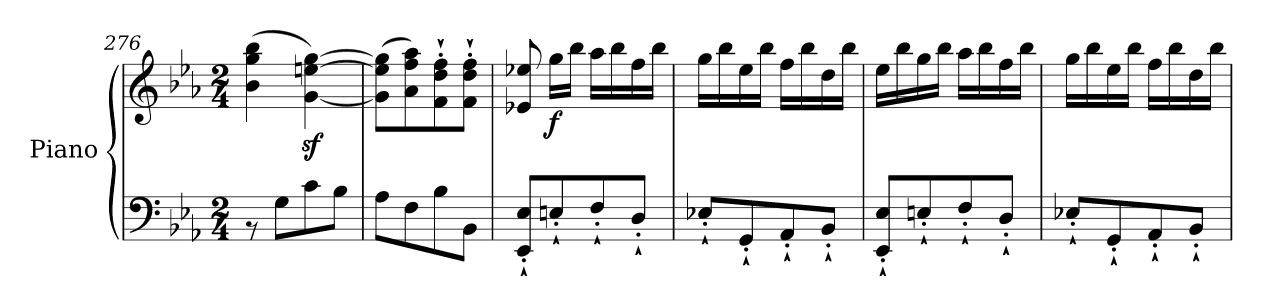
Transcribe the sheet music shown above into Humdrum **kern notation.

**kern	**kern	**dynam
*part1	*part1	*part1
*staff2	*staff1	*staff1/2
*I"Piano	*	*
*I'Pno	*	*
*clefF4	*clefG2	*
*k[b-e-a-]	*k[b-e-a-]	*
*M2/4	*M2/4	*
=276	=276	=276
*^	*	*
2ryy	8r	(>4b-\ 4gg\ 4bb-\	.
.	8G\L	.	.
.	8c\	[4g\z< [4een\z< [4gg\z<)	.
.	8B-\J	.	.
=277	=277	=277	=277
2ryy	8A-\L	(>8g\] 8ee\] 8gg\]L	.
.	8F\	8a-\ 8ff\ 8aa-\)	.
.	8B-\	8f\'` 8dd\'` 8ff\'`	.
.	8BB-\J	8f\'` 8dd\'` 8ff\'`J	.
=278	=278	=278	=278
2ryy	8EE-/'` 8E-/'`L	8e-X/ 8ee-X/	.
!	!	!	!LO:DY:b
.	8En'`/	16gg\LL	f
.	.	16bb-\JJ	.
.	8F'`/	16aa-\LL	.
.	.	16bb-\	.
.	8D'`/J	16ff\	.
.	.	16bb-\JJ	.
=279	=279	=279	=279
2ryy	8E-X'`/L	16gg\LL	.
.	.	16bb-\	.
.	8GG'`/	16ee-\	.
.	.	16bb-\JJ	.
.	8AA-'`/	16ff\LL	.
.	.	16bb-\	.
.	8BB-'`/J	16dd\	.
.	.	16bb-\JJ	.
!!LO:LB:g=z
=280	=280	=280	=280
2ryy	8EE-/'` 8E-/'`L	16ee-\LL	.
.	.	16bb-\	.
.	8En'`/	16gg\	.
.	.	16bb-\JJ	.
.	8F'`/	16aa-\LL	.
.	.	16bb-\	.
.	8D'`/J	16ff\	.
.	.	16bb-\JJ	.
=281	=281	=281	=281
2ryy	8E-X'`/L	16gg\LL	.
.	.	16bb-\	.
.	8GG'`/	16ee-\	.
.	.	16bb-\JJ	.
.	8AA-'`/	16ff\LL	.
.	.	16bb-\	.
.	8BB-'`/J	16dd\	.
.	.	16bb-\JJ	.
*v	*v	*	*
=	=	=
*-	*-	*-
